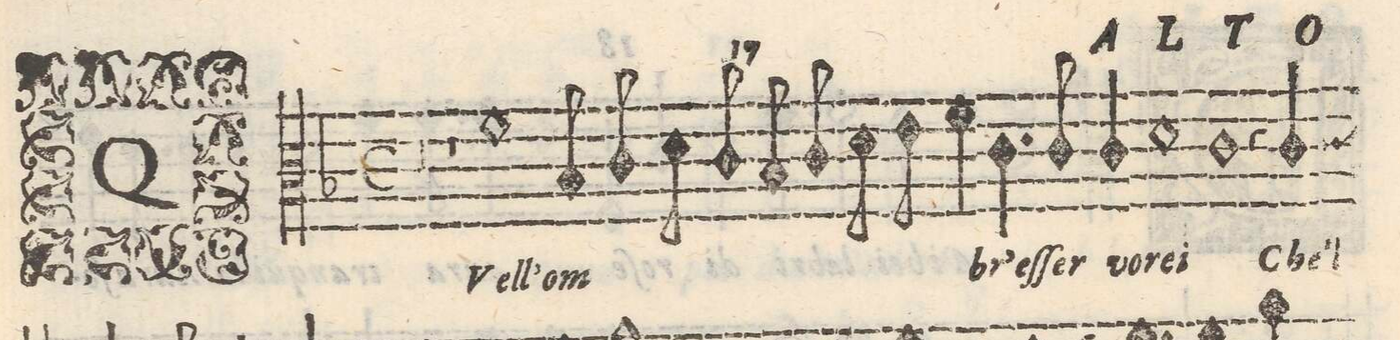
**kern	**text
*I"Alto	*
*clefC3	*
*k[b-]	*
*met(C)	*
*M2/1	*
0r	.
=2-	=2-
1r	.
1f	QVell'
=3-	=3-
8B-/	om-
8c/	.
8d\	.
8c/	.
8B-/	.
8c/	.
8d\	.
8e\	.
4f\	.
4.c\	-br'eſ-
8c/	-ſer
4c/	vo-
=4-	=4-
1d	-re-
1c	-i
=5-	=5-
4r	.
4c/	Che'l
*-	*-
